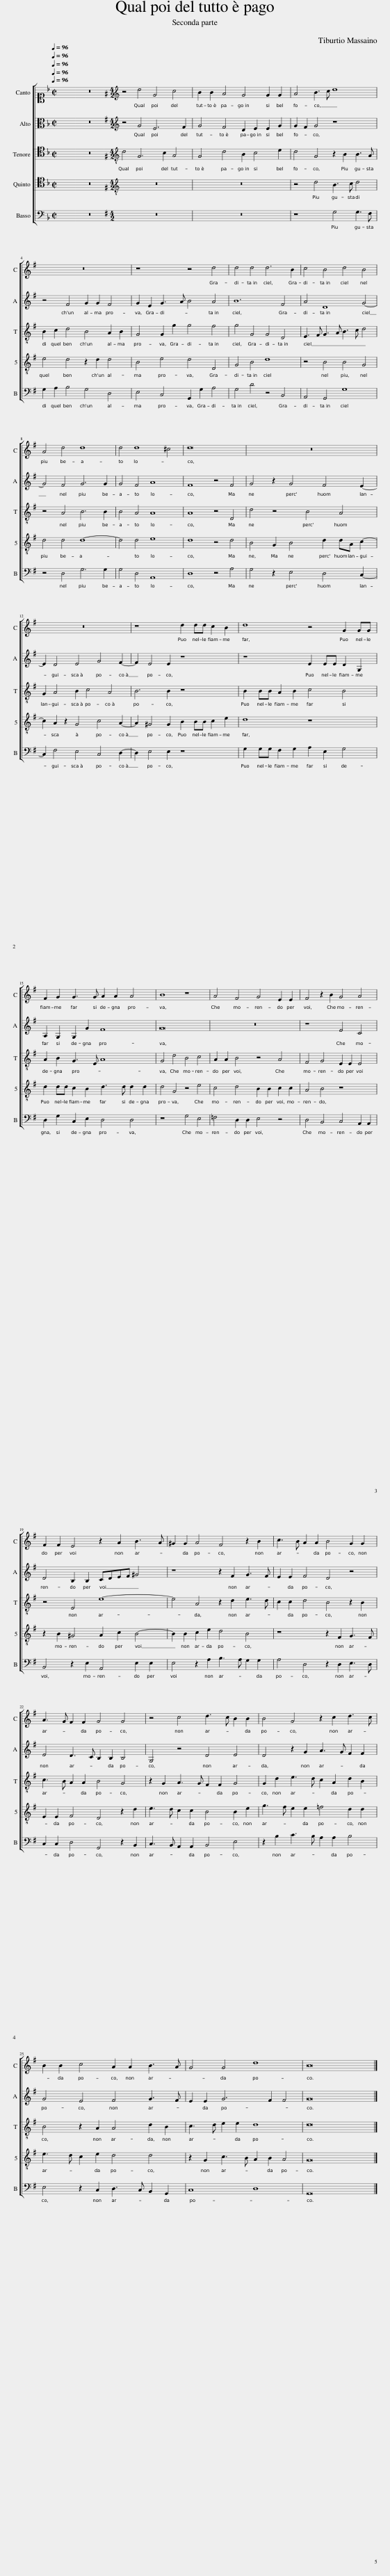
X:1
%%score [ 1 2 [ 3 4 ] 5 ]
L:1/8
Q:1/4=96
M:2/2
I:linebreak $
K:F
V:1 alto1
V:2 alto
V:3 tenor
V:4 tenor
V:5 bass
V:1
 x8 | z16 |[K:G][M:4/2][K:treble] z4 d4 G4 c4 | B2 B2 A4 G4 G2 G2 | A4 B3 c d8 |$ %5
 z16 | z8 z4 d4 | d4 d4 d6 B2 | c4 B4 d4 B4 |$ A4 d4 d8 | %10
 d4 d8 ^c4 | d16 | z16 |$ z16 | z8 d2 dd c2 B2 | %15
 d8 z4 G2 GG |$ F2 G2 G3 G A2 A2 A4 | B8 z8 | A4 F4 G4 E2 E2 | F4 z2 B2 G4 A4 |$ %20
 F2 F2 E4 z2 A2 B3 A | ^G2 G2 A4 F4 z2 B2 | c3 B A2 A2 B4 G2 G2 |$ A3 G F2 F2 G4 G4 | z4 c4 d3 c B2 B2 | %25
 B4 G4 z2 c2 d3 c |$ B2 B2 c4 A2 A2 B3 A | G4 G4 d8 | B16 |] %29
V:2
 x8 | z16 |[K:G][M:4/2][K:treble] z4 G4 E6 F2 | G4 F4 D2 E2 E2 G2 | G2 F2 G4 z8 |$ %5
 z4 F4 G2 G2 F4 | G2 E2 G3 A B4 A4 | B12 F4 | A4 D8 G4- |$ G4 F4 G6 G2 | %10
 G4 F4 A8 | F8 z4 F4 | G4 z2 G4 F4 E2- |$ E2 D4 E4 G4 F2- | F2 E4 E2 z8 | %15
 z8 E2 EE D2 G,2 |$ A,2 G,2 G,2 G2 F8 | G16 | z16 | z8 E4 C4 |$ %20
 D4 B,2 B,2 CDEF ^G4 | z8 z2 F2 G3 F | E2 E2 F4 D4 z4 |$ E4 D3 C B,2 B,2 B,4 | G,4 z4 D4 E4 | %25
 D4 z2 G2 A3 G F2 F2 |$ G4 E4 F4 G3 F | E2 E2 G6 F2 F4 | G16 |] %29
V:3
 x8 | z16 |[K:G][M:4/2][K:treble-8] d4 G6 c2 A4 | G4 d4 B2 c4 e2 | d4 G4 z2 B2 B3 A |$ %5
 B2 c2 d4 B4 A2 B2 | G4 G2 g2 g4 f4 | g4 G4 G4 D4 | E3 F G3 A B3 c d4 |$ z4 A4 B6 B2 | %10
 B4 A4 A8 | A8 z4 D4 | d4 z4 B4 A4 |$ G2 A4 B2 c4 A4 | B6 B2 z8 | %15
 B2 BB A2 B2 c4 B4 |$ A2 B2 G3 E A8 | G4 d4 B4 c4 | A2 A2 B4 z4 A4 | F4 G4 E2 E2 E4 |$ %20
 z4 E4 e8- | e4 A4 z2 d2 e3 d | c2 c2 d4 B4 z2 B2 |$ c3 B A2 A2 B4 G4 | z2 G2 A3 G F2 F2 G4 | %25
 G2 d2 e3 d c2 A2 d2 B2 |$ B4 z2 A2 A4 d2 B2 | c3 d e2 e2 d8 | d16 |] %29
V:4
 x8 | z16 |[K:G][M:4/2][K:treble-8] z16 | z16 | z4 d4 B3 c d4 |$ %5
 e4 d4 z2 d2 d4 | B4 e4 d4 D4 | G4 B4 d8 | z4 B4 B4 G4 |$ d4 d4 d8- | %10
 d4 d4 e8 | d8 z4 d4 | B4 G2 B4 d2 dA c2- |$ c2 A2 z2 G4 c4 A2- | A2 ^G4 G2 B2 BB c2 e2 | %15
 d8 z8 |$ d2 dd c2 B2 d3 d d2 d2 | d4 G4 z4 e4 | c4 d4 B2 B2 c2 c2 | A4 B4 z8 |$ %20
 z2 B2 ^G4 A2 c2 B4- | B2 B2 c2 e2 d4 B4 | z8 z2 F2 G3 F |$ E2 E2 F4 D4 z2 d2 | e3 d c2 c2 B4 B2 e2 | %25
 g3 f e2 e2 =f4 d2 d2 |$ e3 d c2 e2 d4 d4 | z2 G2 c3 B A2 B2 A4 | G16 |] %29
V:5
 x8 | z16 |[K:G][M:4/2] z16 | z16 | z8 G,4 G,3 F, |$ %5
 G,2 A,2 B,4 G,4 D,4 | E,4 C,4 G,,2 G,2 A,4 | G,4 D4 z4 B,,4 | A,,4 G,,4 G,8 |$ z4 D,4 G,6 G,2 | %10
 G,4 D,4 A,,8 | D,8 z4 A,4 | G,4 z2 E,4 D,4 C,2- |$ C,2 F,4 E,4 C,4 D,2- | D,2 E,4 E,2 z8 | %15
 G,2 G,G, F,2 G,2 A,2 E,2 G,4 |$ D,2 G,2 C,2 E,2 D,4 D,4 | z8 G,4 E,4 | =F,4 D,2 D,2 E,4 z4 | D,4 B,,4 C,4 A,,2 A,,2 |$ %20
 B,,4 z2 E,2 A,,4 E,2 E,2 | E,4 z2 A,2 B,3 A, G,2 G,2 | A,4 D,4 z2 D,2 E,3 D, |$ C,2 C,2 D,4 G,,4 z2 B,,2 | C,3 B,, A,,2 A,,2 B,,4 E,4 | %25
 z2 B,2 C3 B, A,2 A,2 B,4 |$ E,4 z2 C,2 D,3 C, B,,2 G,,2 | C,8 D,8 | G,,16 |] %29
